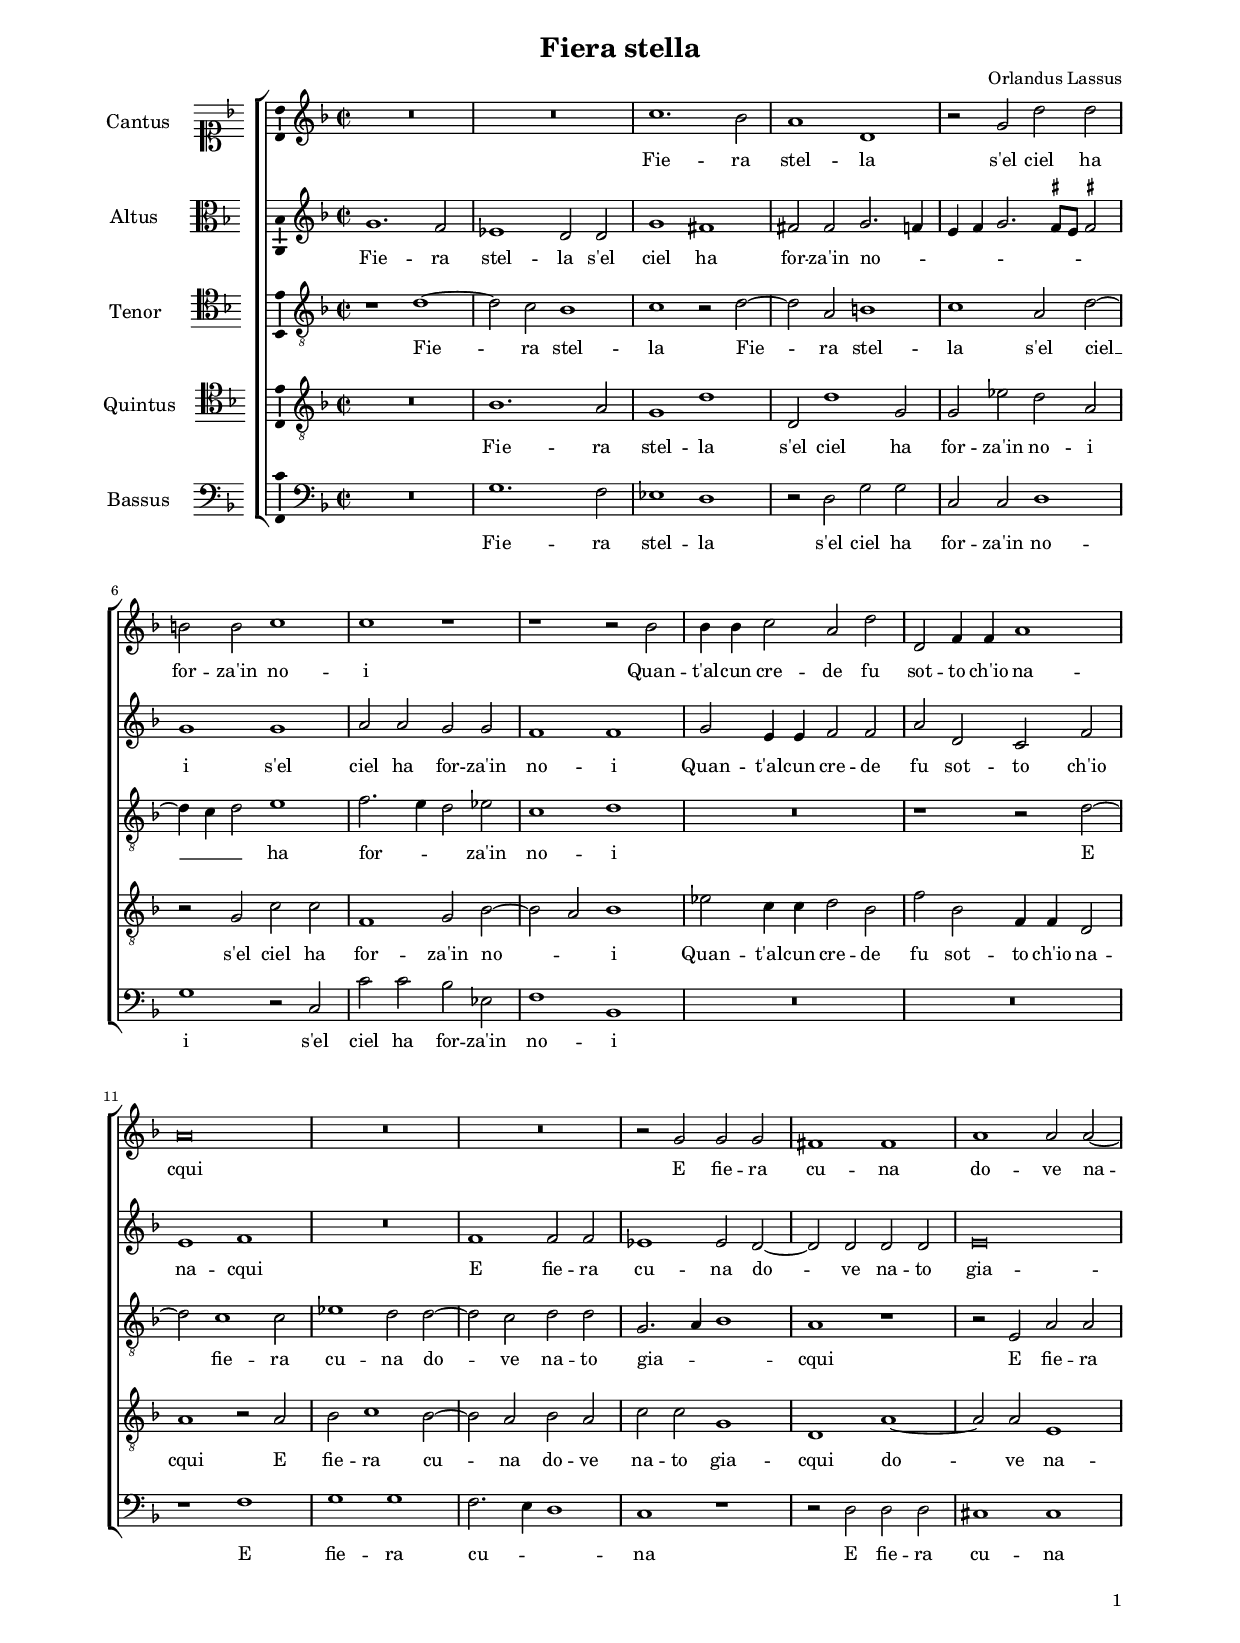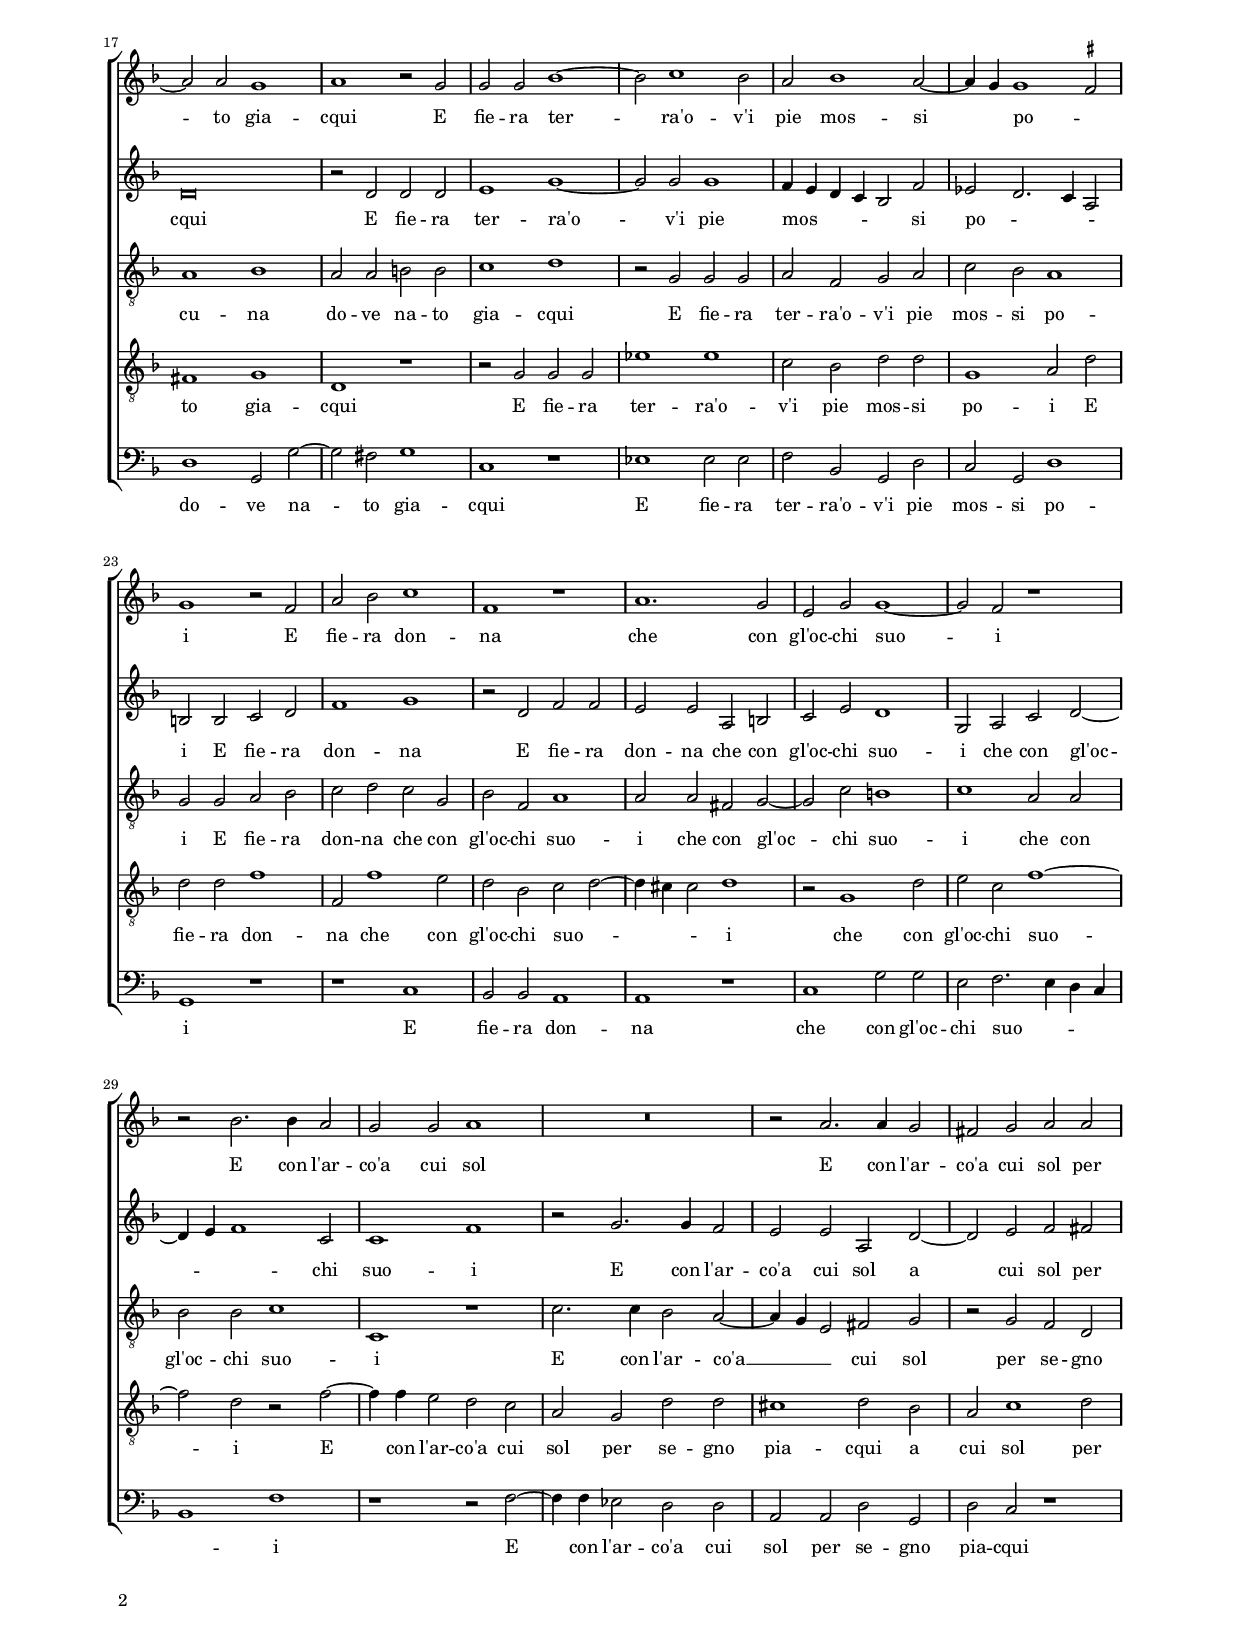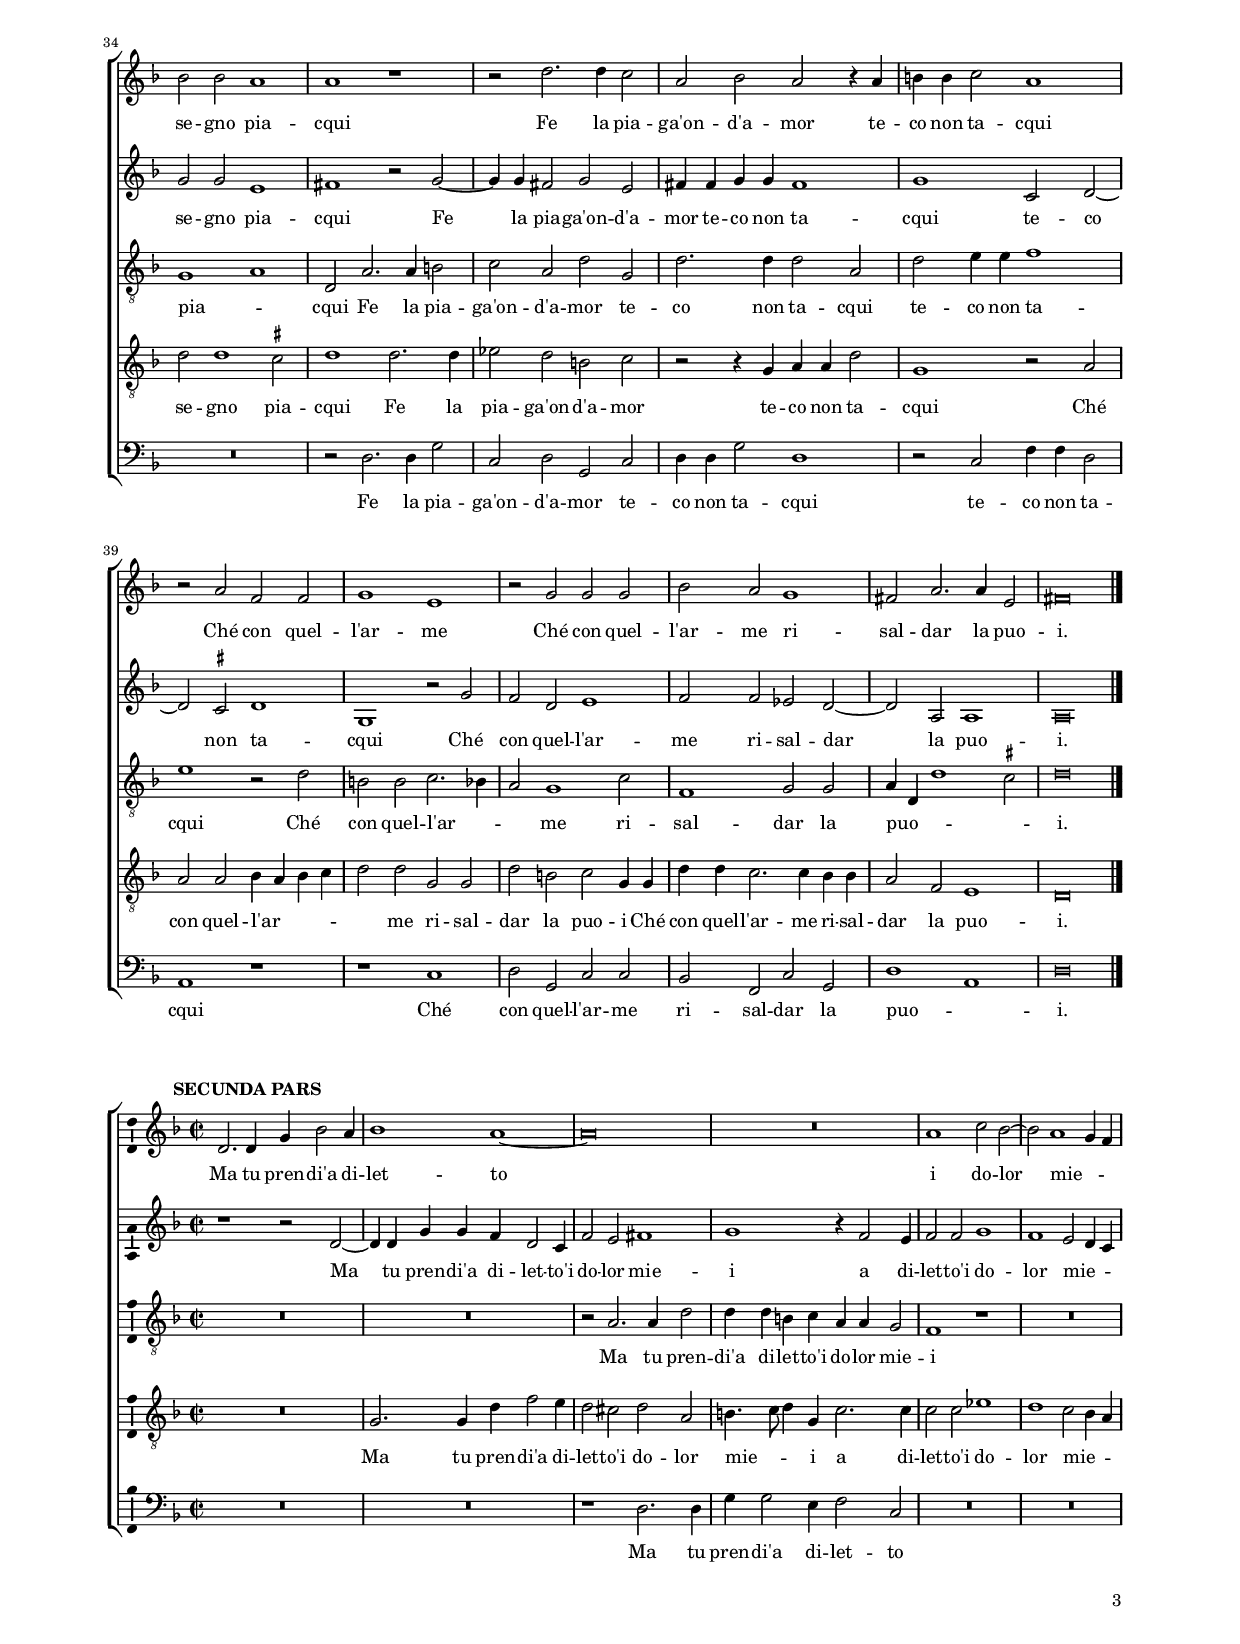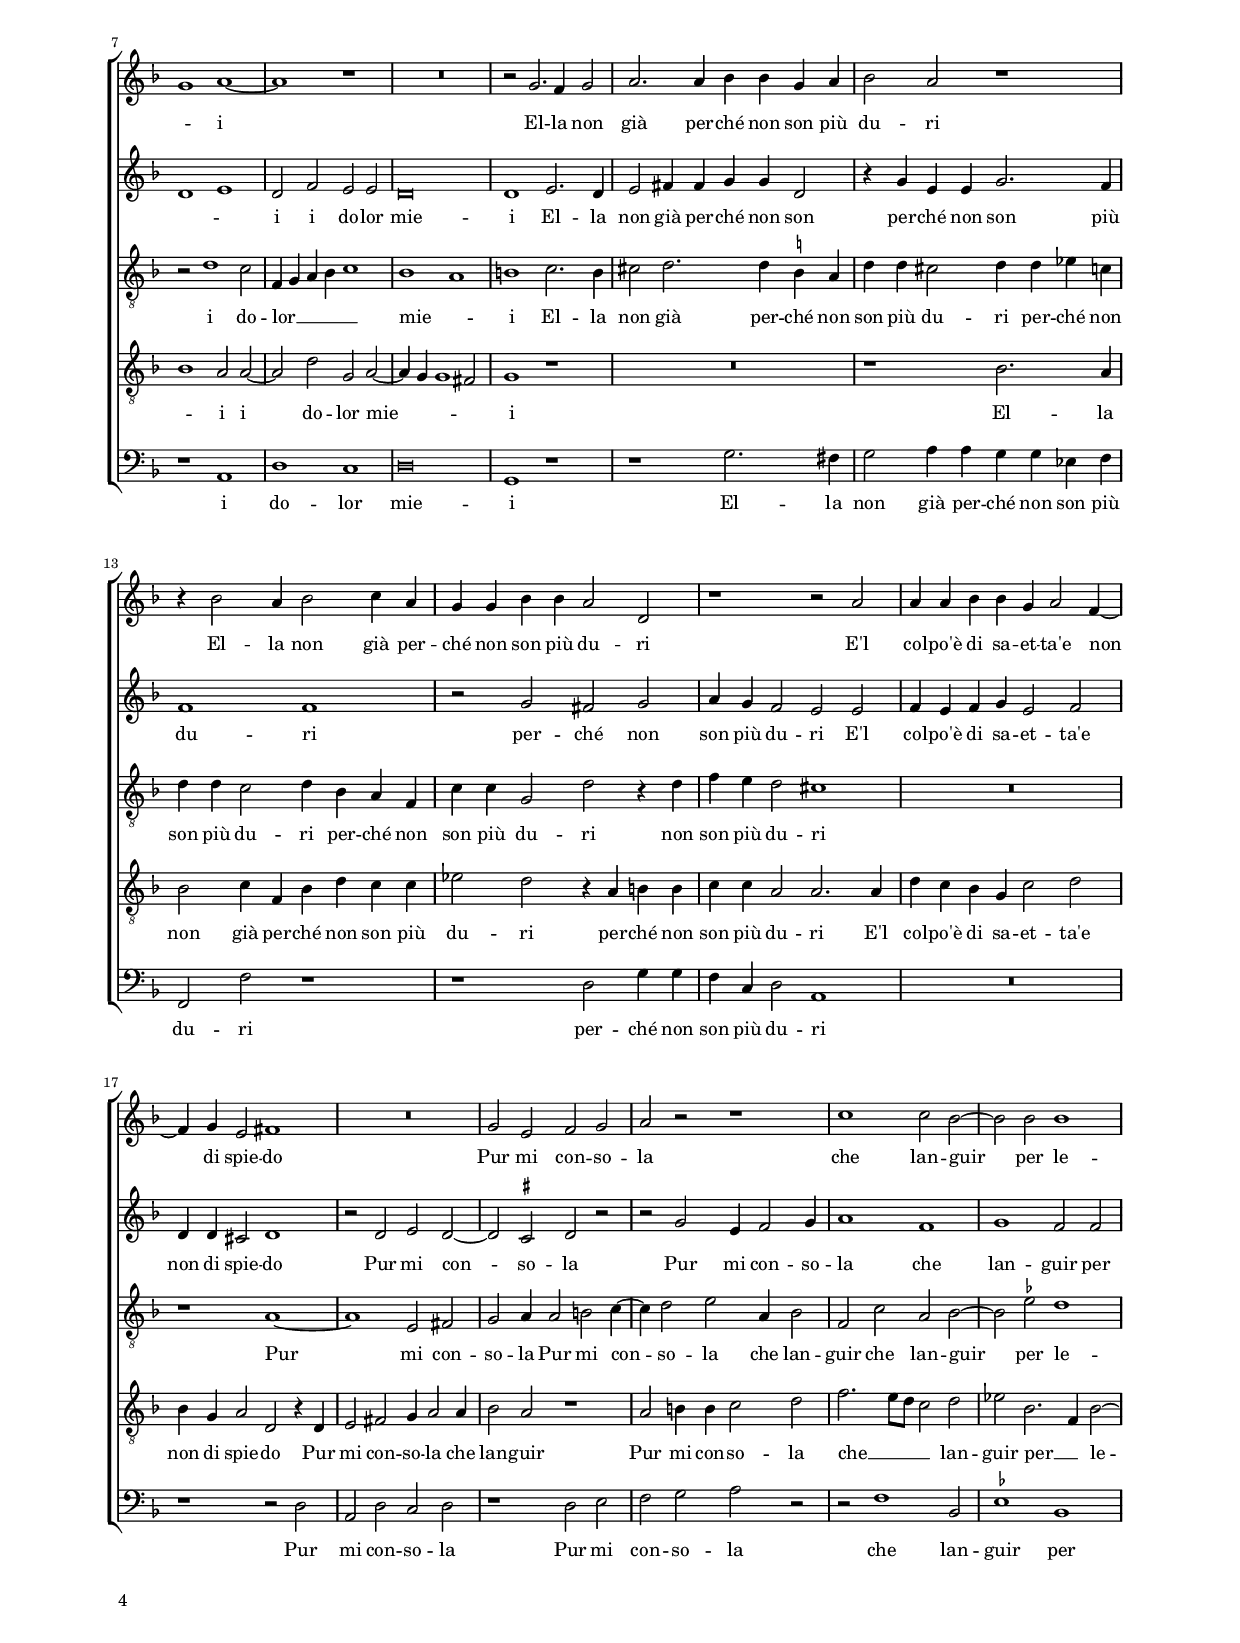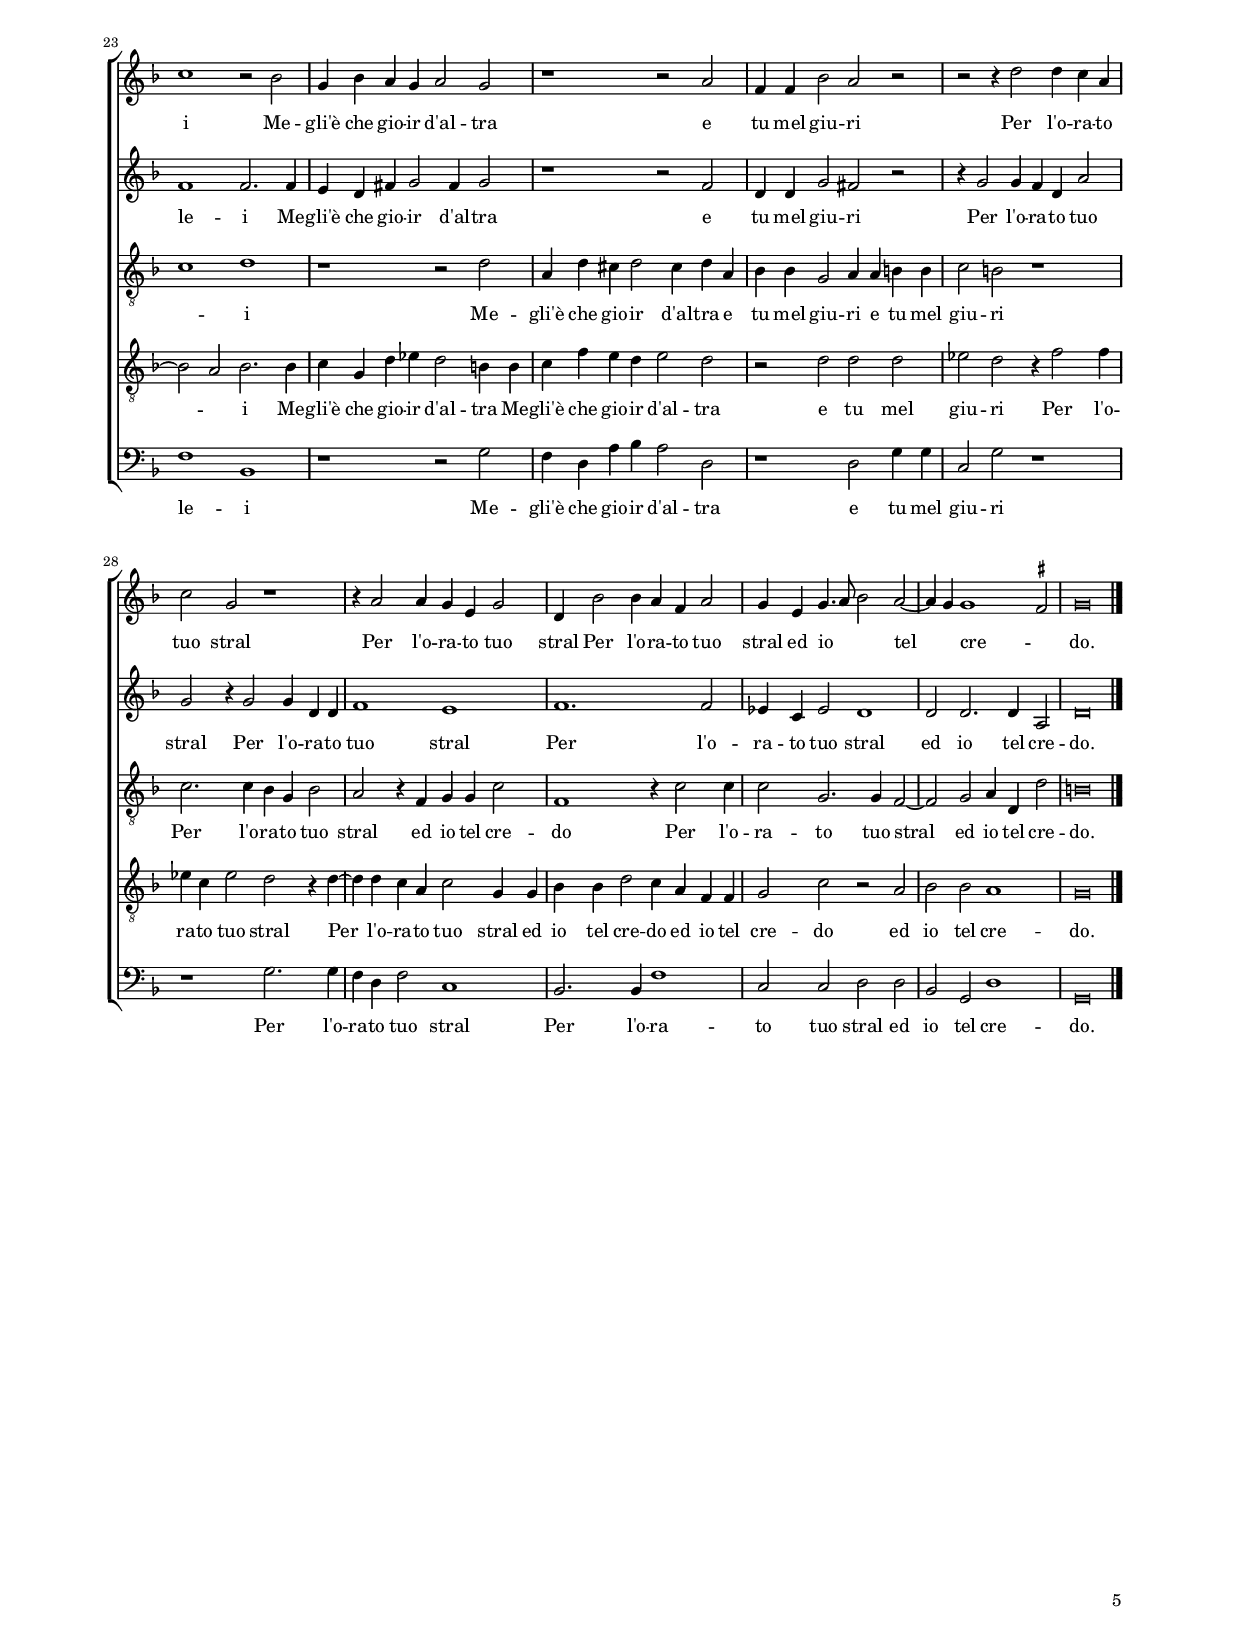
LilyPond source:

\header
{
  title="Fiera stella"
  composer="Orlandus Lassus"
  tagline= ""
}

\version "2.24.1"
\language deutsch
#(set-global-staff-size 15)
% #(set-default-paper-size "letter")
#(ly:set-option 'point-and-click #f)

	
	ficta = { \once \set suggestAccidentals = ##t }
	
	forget = #(define-music-function (music) (ly:music?) #{
		\accidentalStyle forget
		$music
		\accidentalStyle default
		#})
	
	m = \melisma
	me = \melismaEnd


\paper
	{
	top-margin = 1.8 \cm
	bottom-margin = 1.2 \cm
	left-margin = 2 \cm
	right-margin = 2 \cm
	ragged-bottom = ##f
	ragged-last-bottom = ##t
	print-page-number = ##f
	score-system-spacing = #'((basic-distance . 16) (minimum-distance . 14) (padding . 5) (strechability . 150))
	system-system-spacing = #'((basic-distance . 16) (minimum-distance . 14) (padding . 5) (strechability . 150))
	oddFooterMarkup=\markup   \fill-line { "" \fromproperty #'page:page-number-string }
	evenFooterMarkup=\markup  \fill-line { \fromproperty #'page:page-number-string "" }
	last-bottom-spacing = #'((basic-distance . 12) (minimum-distance . 7) (padding . 4))
%	systems-per-page = 3
%	min-systems-per-page = 3
	}

global = {
	\key f \major
	\time 2/2 \set Score.measureLength = #(ly:make-moment 2/1)
	\skip 1*2*44 \bar "|."
	}
	

incipitcantus = \markup { \score {
	{
	\set Staff.instrumentName = \markup { \fontsize #1 "Cantus" }
	\key f \major
	\clef soprano
	s4 \bar ""
	}
	\layout  {
	raggedright = ##t
	indent = 1.8 \cm
	line-width = 2.5 \cm
	\context { \Staff \remove Time_signature_engraver }
	\override Staff.Clef.Y-extent = #'(0 . 0)
	}} \hspace #1 }
      
      
incipitaltus = \markup { \score {
	{
	\set Staff.instrumentName = \markup { \fontsize #1 "Altus" }
	\key f \major
	\clef alto
	s4 \bar ""
	}
	\layout  {
	raggedright = ##t
	indent = 1.8 \cm
	line-width = 2.5 \cm
	\context { \Staff \remove Time_signature_engraver }
	\override Staff.Clef.Y-extent = #'(0 . 0)
	}} \hspace #1 }


incipittenor = \markup { \score {
	{
	\set Staff.instrumentName = \markup { \fontsize #1 "Tenor" }
	\key f \major
	\clef tenor
	s4 \bar ""
	}
	\layout  {
	raggedright = ##t
	indent = 1.8 \cm
	line-width = 2.5 \cm
	\context { \Staff \remove Time_signature_engraver }
	\override Staff.Clef.Y-extent = #'(0 . 0)
	}} \hspace #1 }
      
      
incipitquintus = \markup { \score {
	{
	\set Staff.instrumentName = \markup { \fontsize #1 "Quintus" }
	\key f \major
	\clef tenor
	s4 \bar ""
	}
	\layout  {
	raggedright = ##t
	indent = 1.8 \cm
	line-width = 2.5 \cm
	\context { \Staff \remove Time_signature_engraver }
	\override Staff.Clef.Y-extent = #'(0 . 0)
	}} \hspace #1 }
      
      
incipitbassus = \markup { \score {
	{
	\set Staff.instrumentName = \markup { \fontsize #1 "Bassus" }
	\key f \major
	\clef bass
	s4 \bar ""
	}
	\layout  {
	raggedright = ##t
	indent = 1.8 \cm
	line-width = 2.5 \cm
	\context { \Staff \remove Time_signature_engraver }
	\override Staff.Clef.Y-extent = #'(0 . 0)
	}} \hspace #1 }


cantus =  \relative c''
	{
	R\breve
	R\breve
	c1. b2
	a1 d,
%5
	r2 g d' d |
	h2 h c1
	c1 r
	r1 r2 b
	b4 b c2 a d
%10
	d,2 f4 f a1 |
	a\breve
	R\breve
	R\breve
	r2 g g g
%15
	fis1 fis |
	a1 a2 a~
	a2 a g1
	a1 r2 g
	g2 g b1~
%20
	b2 c1 b2 |
	a2 b1 a2~
	a4 \m g \me g1 \m \ficta fis2 \me
	g1 r2 f
	a2 b c1
%25
	f,1 r |
	a1. g2
	e2 g g1~
	g2 f r1
	r2 b2. b4 a2
%30
	g2 g a1 |
	R\breve
	r2 a2. a4 g2
	fis2 g a a
	b2 b a1
%35
	a1 r |
	r2 d2. d4 c2
	a2 b a r4 a
	h4 h c2 a1
	r2 a f f
%40
	g1 e |
	r2 g g g
	b2 a g1
	fis2 a2. a4 e2
	fis\breve |
	}


altus =  \relative c'
	{
	g'1. f2
	es1 d2 d
	g1 fis
	fis2 fis g2. \m f4
%5
	e4 f g2. \ficta fis8 e \ficta fis!2 \me |
	g1 g
	a2 a g g
	f1 f
	g2 e4 e f2 f
%10
	a2 d, c f |
	e1 f
	R\breve
	f1 f2 f
	es1 es2 d~
%15
	d2 d d d |
	e\breve
	d\breve
	r2 d d d
	e1 g~
%20
	g2 g g1 |
	f4 \m e d c b2 \me f'
	es2 \m d2. c4 a2 \me
	h2 h c d
	f1 g
%25
	r2 d f f |
	e2 e a, h
	c2 e d1
	g,2 a c d~
	d4 \m e f1 \me c2
%30
	c1 f |
	r2 g2. g4 f2
	e2 e a, d~
	d2 e f fis
	g2 g e1
%35
	fis1 r2 g~ |
	g4 g fis2 g e
	fis4 fis g g fis1
	g1 c,2 d~
	d2 \ficta cis d1
%40
	g,1 r2 g' |
	f2 d e1
	f2 f es d~
	d2 a a1
	a\breve |
	}


tenor =  \relative c'
	{
	r1 d~
	d2 c b1
	c1 r2 d~
	d2 a h1
%5
	c1 a2 d~ |
	d4 \m c d2 \me e1
	f2. \m e4 d2 \me es
	c1 d
	R\breve
%10
	r1 r2 d~ |
	d2 c1 c2
	es1 d2 d~
	d2 c d d
	g,2. \m a4 b1 \me
%15
	a1 r |
	r2 e a a
	a1 b
	a2 a h h
	c1 d
%20
	r2 g, g g |
	a2 f g a
	c2 b a1
	g2 g a b
	c2 d c g
%25
	b2 f a1 |
	a2 a fis g~
	g2 c h1
	c1 a2 a
	b2 b c1
%30
	c,1 r |
	c'2. c4 b2 a~
	a4 \m g e2 \me fis g
	r2 g f d
	g1 \m a \me
%35
	d,2 a'2. a4 h2 |
	c2 a d g,
	d'2. d4 d2 a
	d2 e4 e f1
	e1 r2 d
%40
	h2 h c2. \m b4
	a2 \me g1 c2
	f,1 g2 g
	a4 \m d, d'1 \ficta cis2 \me
	d\breve |
	}


quintus  =  \relative c'
	{
	R\breve
	b1. a2
	g1 d'
	d,2 d'1 g,2
%5
	g2 es' d a |
	r2 g c c
	f,1 g2 b~
	b2 \m a \me b1
	es2 c4 c d2 b
%10
	f'2 b, f4 f d2 |
	a'1 r2 a
	b2 c1 b2~
	b2 a b a
	c2 c g1
%15
	d1 a'~ |
	a2 a e1
	fis1 g
	d1 r
	r2 g g g
%20
	es'1 es |
	c2 b d d
	g,1 a2 d
	d2 d f1
	f,2 f'1 e2
%25
	d2 b c \m d~ |
	d4 cis cis2 \me d1
	r2 g,1 d'2
	e2 c f1~
	f2 d r f~
%30
	f4 f e2 d c |
	a2 g d' d
	cis1 d2 b
	a2 c1 d2
	d2 d1 \ficta cis2
%35
	d1 d2. d4 |
	es2 d h c
	r2 r4 g a a d2
	g,1 r2 a
	a2 a b4 \m a b c
%40
	d2 \me d g, g |
	d'2 h c g4 g
	d'4 d c2. c4 b b
	a2 f e1
	d\breve |
	}


bassus  =  \relative c
	{
	R\breve
	g'1. f2
	es1 d
	r2 d g g
%5
	c,2 c d1 |
	g1 r2 c,
	c'2 c b es,
	f1 b,
	R\breve
%10
	R\breve |
	r1 f'
	g1 g
	f2. \m e4 d1 \me
	c1 r
%15
	r2 d d d |
	cis1 cis
	d1 g,2 g'~
	g2 fis g1
	c,1 r
%20
	es1 es2 es |
	f2 b, g d'
	c2 g d'1
	g,1 r
	r1 c
%25
	b2 b a1 |
	a1 r
	c1 g'2 g
	e2 f2. \m e4 d c
	b1 \me f'
%30
	r1 r2 f~ |
	f4 f es2 d d
	a2 a d g,
	d'2 c r1
	R\breve
%35
	r2 d2. d4 g2 |
	c,2 d g, c
	d4 d g2 d1
	r2 c f4 f d2
	a1 r
%40
	r1 c |
	d2 g, c c
	b2 f c' g
	d'1 \m a \me
	d\breve |
	}


lyricscantus = \lyricmode {
	Fie -- ra stel -- la s'el ciel ha for -- za'in no -- i
	Quan -- t'al -- cun cre -- de fu sot -- to ch'io na -- cqui
	E fie -- ra cu -- na do -- ve na -- to gia -- cqui
	E fie -- ra ter -- ra'o -- v'i pie mos -- si po -- i
	E fie -- ra don -- na che con gl'oc -- chi suo -- i
	E con l'ar -- co'a cui sol
	E con l'ar -- co'a cui sol per se -- gno pia -- cqui
	Fe la pia -- ga'on -- d'a -- mor te -- co non ta -- cqui
	Ché con quel -- l'ar -- me
	Ché con quel -- l'ar -- me ri -- sal -- dar la puo -- i.
	}


lyricsaltus = \lyricmode {
	Fie -- ra stel -- la s'el ciel ha for -- za'in no -- i
	s'el ciel ha for -- za'in no -- i
	Quan -- t'al -- cun cre -- de fu sot -- to ch'io na -- cqui
	E fie -- ra cu -- na do -- ve na -- to gia -- cqui
	E fie -- ra ter -- ra'o -- v'i pie mos -- si po -- i
	E fie -- ra don -- na
	E fie -- ra don -- na che con gl'oc -- chi suo -- i
	che con gl'oc -- chi suo -- i
	E con l'ar -- co'a cui sol
	a cui sol per se -- gno pia -- cqui
	Fe la pia -- ga'on -- d'a -- mor te -- co non ta -- cqui
	te -- co non ta -- cqui
	Ché con quel -- l'ar -- me ri -- sal -- dar la puo -- i.
	}


lyricstenor = \lyricmode {
	Fie -- ra stel -- la
	Fie -- ra stel -- la s'el ciel __ ha for -- za'in no -- i
	E fie -- ra cu -- na do -- ve na -- to gia -- cqui
	E fie -- ra cu -- na do -- ve na -- to gia -- cqui
	E fie -- ra ter -- ra'o -- v'i pie mos -- si po -- i
	E fie -- ra don -- na che con gl'oc -- chi suo -- i
	che con gl'oc -- chi suo -- i
	che con gl'oc -- chi suo -- i
	E con l'ar -- co'a __ cui sol per se -- gno pia -- cqui
	Fe la pia -- ga'on -- d'a -- mor te -- co non ta -- cqui
	te -- co non ta -- cqui
	Ché con quel -- l'ar -- me ri -- sal -- dar la puo -- i.
	}


lyricsquintus = \lyricmode {
	Fie -- ra stel -- la s'el ciel ha for -- za'in no -- i
	s'el ciel ha for -- za'in no -- i
	Quan -- t'al -- cun cre -- de fu sot -- to ch'io na -- cqui
	E fie -- ra cu -- na do -- ve na -- to gia -- cqui
	do -- ve na -- to gia -- cqui
	E fie -- ra ter -- ra'o -- v'i pie mos -- si po -- i
	E fie -- ra don -- na che con gl'oc -- chi suo -- i
	che con gl'oc -- chi suo -- i
	E con l'ar -- co'a cui sol per se -- gno pia -- cqui
	a cui sol per se -- gno pia -- cqui
	Fe la pia -- ga'on -- d'a -- mor te -- co non ta -- cqui
	Ché con quel -- l'ar -- me ri -- sal -- dar la puo -- i
	Ché con quel -- l'ar -- me ri -- sal -- dar la puo -- i.
	}


lyricsbassus = \lyricmode {
	Fie -- ra stel -- la s'el ciel ha for -- za'in no -- i
	s'el ciel ha for -- za'in no -- i
	E fie -- ra cu -- na
	E fie -- ra cu -- na do -- ve na -- to gia -- cqui
	E fie -- ra ter -- ra'o -- v'i pie mos -- si po -- i
	E fie -- ra don -- na che con gl'oc -- chi suo -- i
	E con l'ar -- co'a cui sol per se -- gno pia -- cqui
	Fe la pia -- ga'on -- d'a -- mor te -- co non ta -- cqui
	te -- co non ta -- cqui
	Ché con quel -- l'ar -- me ri -- sal -- dar la puo -- i.
	}


\score
{  
  % \transpose {
	\new ChoirStaff \with { \override StaffGrouper.staff-staff-spacing.basic-distance = #12 }
	<<

	\new Staff << \global
	\new Voice="v1" {
		\set Staff.instrumentName=\incipitcantus
		\set Staff.midiInstrument = "reed organ"
		\clef violin
		\cantus }
	\new Lyrics \lyricsto "v1" {\lyricscantus }
	>>


	\new Staff << \global
	\new Voice="v2" {
		\set Staff.instrumentName=\incipitaltus
		\set Staff.midiInstrument = "reed organ"
		\clef violin 
		\altus}
	\new Lyrics \lyricsto "v2" {\lyricsaltus }
	>>


	\new Staff << \global
	\new Voice="v3" {
		\set Staff.instrumentName=\incipittenor
		\set Staff.midiInstrument = "reed organ"
		\clef "G_8"
		\tenor }
	\new Lyrics \lyricsto "v3" {\lyricstenor }
	>>


	\new Staff << \global
	\new Voice="v5" {
		\set Staff.instrumentName=\incipitquintus
		\set Staff.midiInstrument = "reed organ"
		\clef "G_8"
		\quintus}
	\new Lyrics \lyricsto "v5" {\lyricsquintus }
	>>


	\new Staff << \global
	\new Voice="v4" {
		\set Staff.instrumentName=\incipitbassus
		\set Staff.midiInstrument = "reed organ"
		\clef bass
		\bassus }
	\new Lyrics \lyricsto "v4" {\lyricsbassus}
	>>

	>>
	% } % transpose

	\layout
	{
	indent = 2.5 \cm
	\context { \Staff \override TimeSignature.break-visibility = #end-of-line-invisible }
	\context { \Lyrics \override VerticalAxisGroup.nonstaff-relatedstaff-spacing.padding = #1.3 }
	\context { \Staff \consists Ambitus_engraver }
	\context { \Score \override BarNumber.padding = #2 }
	\context { \Voice \override NoteHead.style = #'baroque }
	}


\midi
	{
    	\tempo 2 = 90
	}

}

%%%%%%%%%%%%%%%%%%%%  PARS SECUNDA


global = {
	\key f \major
	\time 2/2 \set Score.measureLength = #(ly:make-moment 2/1)
	\skip 1*2*33 \bar "|."
	}


cantus =  \relative c''
	{
	d,2. d4 g b2 a4
	b1 a~
	a\breve
	R\breve
%5
	a1 c2 b~ |
	b2 a1 \m g4 f
	g1 \me a~
	a1 r
	R\breve
%10
	r2 g2. f4 g2 |
	a2. a4 b b g a
	b2 a r1
	r4 b2 a4 b2 c4 a
	g4 g b b a2 d,
%15
	r1 r2 a' |
	a4 a b b g a2 f4~
	f4 g e2 fis1
	R\breve
	g2 e f g
%20
	a2 r r1 |
	c1 c2 b~
	b2 b b1
	c1 r2 b
	g4 b a g a2 g
%25
	r1 r2 a |
	f4 f b2 a r
	r2 r4 d2 d4 c a
	c2 g r1
	r4 a2 a4 g e g2
%30
	d4 b'2 b4 a f a2 |
	g4 e g4. \m a8 b2 \me a2~
	a4 \m g \me g1 \m \ficta fis2 \me
	g\breve |
	}


altus =  \relative c'
	{
	r1 r2 d~
	d4 d g g f d2 c4
	f2 e fis1
	g1 r4 f2 e4
%5
	f2 f g1 |
	f1 e2 \m d4 c
	d1 e \me
	d2 f e e
	d\breve
%10
	d1 e2. d4 |
	e2 fis4 fis g g d2
	r4 g e e g2. f4
	f1 f
	r2 g fis g
%15
	a4 g f2 e e |
	f4 e f g e2 f
	d4 d cis2 d1
	r2 d e d~
	d2 \ficta cis d r
%20
	r2 g e4 f2 g4 |
	a1 f
	g1 f2 f
	f1 f2. f4
	e4 d fis g2 fis4 g2
%25
	r1 r2 f |
	d4 d g2 fis r
	r4 g2 g4 f d a'2
	g2 r4 g2 g4 d d
	f1 e
%30
	f1. f2 |
	es4 c es2 d1
	d2 d2. d4 a2
	d\breve |
	}


tenor =  \relative c'
	{
	R\breve
	R\breve
	r2 a2. a4 d2
	d4 d h c a a g2
%5
	f1 r |
	R\breve
	r2 d'1 c2
	f,4 \m g a b c1 \me
	b1 \m a \me
%10
	h1 c2. h4 |
	cis2 d2. d4  \ficta h4 a
	d4 d cis2 d4 d es c
	d4 d c2 d4 b a f
	c'4 c g2 d' r4 d
%15
	f4 e d2 cis1 |
	R\breve
	r1 a~
	a1 e2 fis
	g2 a4 a2 h c4~
%20
	c4 d2 e a,4 b2 |
	f2 c' a b~
	b2 \ficta es d1 \m
	c1 \me d
	r1 r2 d
%25
	a4 d cis d2 cis4 d a |
	b4 b g2 a4 a h h
	c2 h r1
	c2. c4 b g b2
	a2 r4 f g g c2
%30
	f,1 r4 c'2 c4 |
	c2 g2. g4 f2~
	f2 g a4 d, d'2
	h\breve |
	}


quintus  =  \relative c'
	{
	R\breve
	g2. g4 d' f2 e4
	d2 cis d a
	h4. \m c8 d4 \me g, c2. c4
%5
	c2 c es1 |
	d1 c2 \m b4 a
	b1 \me a2 a~
	a2 d g, a~
	a4 \m g g1 fis2 \me
%10
	g1 r |
	R\breve
	r1 b2. a4
	b2 c4 f, b d c c
	es2 d r4 a h h
%15
	c4 c a2 a2. a4 |
	d4 c b g c2 d
	b4 g a2 d, r4 d
	e2 fis g4 a2 a4
	b2 a r1
%20
	a2 h4 h c2 d |
	f2. \m e8 d c2 \me d
	es2 b2. \m f4 \me b2~
	b2 \m a \me b2. b4
	c4 g d' es d2 h4 h
%25
	c4 f e d e2 d |
	r2 d d d
	es2 d r4 f2 f4
	es4 c es2 d r4 d~
	d4 d c a c2 g4 g
%30
	b4 b d2 c4 a f f |
	g2 c r a
	b2 b a1
	g\breve |
	}


bassus  =  \relative c
	{
	R\breve
	R\breve
	r1 d2. d4
	g4 g2 e4 f2 c
%5
	R\breve |
	R\breve
	r1 a
	d1 c
	d\breve
%10
	g,1 r |
	r1 g'2. fis4
	g2 a4 a g g es f
	f,2 f' r1
	r1 d2 g4 g
%15
	f4 c d2 a1 |
	R\breve
	r1 r2 d
	a2 d c d
	r1 d2 e
%20
	f2 g a r |
	r2 f1 b,2
	\ficta es1 b
	f'1 b,
	r1 r2 g'
%25
	f4 d a' b a2 d, |
	r1 d2 g4 g
	c,2 g' r1
	r1 g2. g4
	f4 d f2 c1
%30
	b2. b4 f'1 |
	c2 c d d
	b2 g d'1
	g,\breve |
	}

lyricscantus = \lyricmode {
	Ma tu pren -- di'a di -- let -- to i do -- lor mie -- i
	El -- la non già per -- ché non son più du -- ri
	El -- la non già per -- ché non son più du -- ri
	E'l col -- po'è di sa -- et -- ta'e non di spie -- do
	Pur mi con -- so -- la che lan -- guir per le -- i
	Me -- gli'è che gio -- ir d'al -- tra e tu mel giu -- ri
	Per l'o -- ra -- to tuo stral
	Per l'o -- ra -- to tuo stral
	Per l'o -- ra -- to tuo stral ed io tel cre -- do.
	}


lyricsaltus = \lyricmode {
	Ma tu pren -- di'a di -- let -- to'i do -- lor mie -- i
	a di -- let -- to'i do -- lor mie -- i
	i do -- lor mie -- i
	El -- la non già per -- ché non son
	per -- ché non son più du -- ri
	per -- ché non son più du -- ri
	E'l col -- po'è di sa -- et -- ta'e non di spie -- do
	Pur mi con -- so -- la
	Pur mi con -- so -- la che lan -- guir per le -- i
	Me -- gli'è che gio -- ir d'al -- tra e tu mel giu -- ri
	Per l'o -- ra -- to tuo stral
	Per l'o -- ra -- to tuo stral
	Per l'o -- ra -- to tuo stral ed io tel cre -- do.
	}


lyricstenor = \lyricmode {
	Ma tu pren -- di'a di -- let -- to'i do -- lor mie -- i
	i do -- lor __ mie -- i
	El -- la non già per -- ché non son più du -- ri
	per -- ché non son più du -- ri
	per -- ché non son più du -- ri
	non son più du -- ri
	Pur mi con -- so -- la
	Pur mi con -- so -- la che lan -- guir
	che lan -- guir per le -- i
	Me -- gli'è che gio -- ir d'al -- tra e tu mel giu -- ri
	e tu mel giu -- ri
	Per l'o -- ra -- to tuo stral ed io tel cre -- do
	Per l'o -- ra -- to tuo stral ed io tel cre -- do.
	}


lyricsquintus = \lyricmode {
	Ma tu pren -- di'a di -- let -- to'i do -- lor mie -- i
	a di -- let -- to'i do -- lor mie -- i
	i do -- lor mie -- i
	El -- la non già per -- ché non son più du -- ri
	per -- ché non son più du -- ri
	E'l col -- po'è di sa -- et -- ta'e non di spie -- do
	Pur mi con -- so -- la che lan -- guir
	Pur mi con -- so -- la che __ lan -- guir per __ le -- i
	Me -- gli'è che gio -- ir d'al -- tra
	Me -- gli'è che gio -- ir d'al -- tra e tu mel giu -- ri
	Per l'o -- ra -- to tuo stral
	Per l'o -- ra -- to tuo stral ed io tel cre -- do
	ed io tel cre -- do
	ed io tel cre -- do.
	}


lyricsbassus = \lyricmode {
	Ma tu pren -- di'a di -- let -- to i do -- lor mie -- i
	El -- la non già per -- ché non son più du -- ri
	per -- ché non son più du -- ri
	Pur mi con -- so -- la
	Pur mi con -- so -- la che lan -- guir per le -- i
	Me -- gli'è che gio -- ir d'al -- tra e tu mel giu -- ri
	Per l'o -- ra -- to tuo stral
	Per l'o -- ra -- to tuo stral ed io tel cre -- do.
	}


\score
{  
  % \transpose {
	\new ChoirStaff \with { \override StaffGrouper.staff-staff-spacing.basic-distance = #12 }
	<<

	\new Staff <<\global
	\new Voice="v1" {
	  %\set Staff.instrumentName=Cantus
		\set Staff.midiInstrument = "reed organ"
		\clef violin
		\cantus }
	\new Lyrics \lyricsto "v1" {\lyricscantus }
	>>


	\new Staff << \global
	\new Voice="v2" {
	  %\set Staff.instrumentName=Altus
		\set Staff.midiInstrument = "reed organ"
		\clef violin 
		\altus}
	\new Lyrics \lyricsto "v2" {\lyricsaltus }
	>>


	\new Staff <<\global
	\new Voice="v3" {
	  %\set Staff.instrumentName=Tenor
		\set Staff.midiInstrument = "reed organ"
		\clef "G_8"
		\tenor }
	\new Lyrics \lyricsto "v3" {\lyricstenor }
	>>


	\new Staff << \global
	\new Voice="v5" {
	  %\set Staff.instrumentName=Quintus
		\set Staff.midiInstrument = "reed organ"
		\clef "G_8"
		\quintus}
	\new Lyrics \lyricsto "v5" {\lyricsquintus }
	>>


	\new Staff <<\global
	\new Voice="v4" {
	  %\set Staff.instrumentName=Bassus
		\set Staff.midiInstrument = "reed organ"
		\clef bass
		\bassus }
	\new Lyrics \lyricsto "v4" {\lyricsbassus}
	>>
	
	>>
	% } % transpose

	\layout
	{
	indent = 0 \cm
	\context { \Staff \override TimeSignature.break-visibility = #end-of-line-invisible }
	\context { \Lyrics \override VerticalAxisGroup.nonstaff-relatedstaff-spacing.padding = #1.3 }
	\context { \Staff \consists Ambitus_engraver }
	\context { \Score \override BarNumber.padding = #2 }
	\context { \Voice \override NoteHead.style = #'baroque }
	}

	\header { piece = \markup { \raise #2 \hspace # 7 \bold "SECUNDA PARS"} }

\midi
	{
    	\tempo 2 = 90
	}
	
}

% EOF
